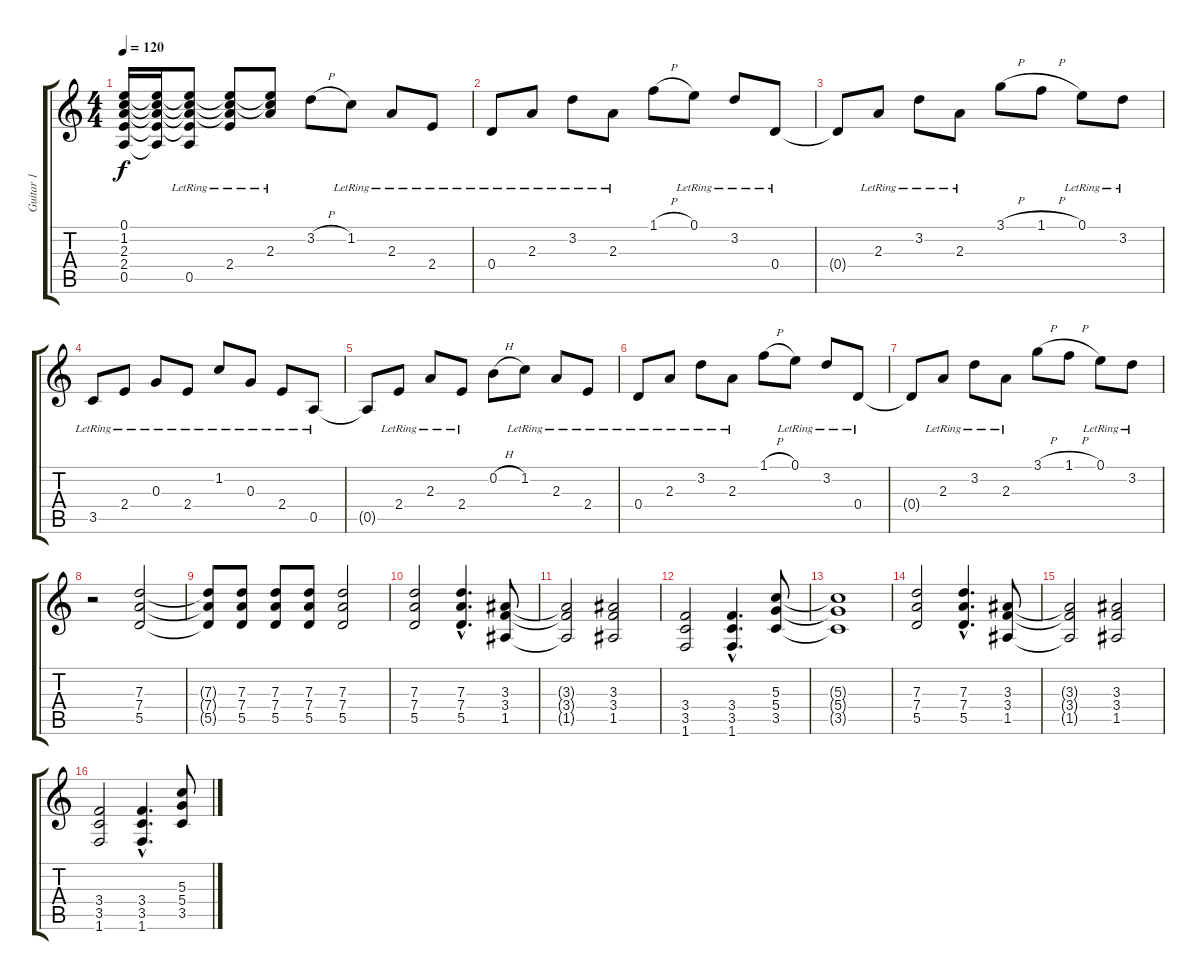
\track ("Guitar 1" "Guitar 1") {instrument acousticguitarsteel}
\staff {score tabs}
\tuning (E4 B3 G3 D3 A2 E2) {hide}
\ts (4 4)
\tempo 120
\clef g2
\ks c
(0.1{t} 1.2{t} 2.3{t} 2.4{t} 0.5{t}).16{dy f} (0.1{t} 1.2{t} 2.3{t} 2.4{t} 0.5{t}).16 (0.1{t} 1.2{t} 2.3{t} 2.4{t} 0.5{lr}).8 (0.1{t} 1.2{t} 2.3{t} 2.4{lr}).8 (0.1{t} 1.2{t} 2.3{lr}).8 3.2{h}.8 1.2{lr}.8 2.3{lr}.8 2.4{lr}.8 |
0.4{lr}.8 2.3{lr}.8 3.2{lr}.8 2.3{lr}.8 1.1{h}.8 0.1{lr}.8 3.2{lr}.8 0.4{lr}.8 |
0.4{t}.8 2.3{lr}.8 3.2{lr}.8 2.3{lr}.8 3.1{h}.8 1.1{h}.8 0.1{lr}.8 3.2{lr}.8 |
3.5{lr}.8 2.4{lr}.8 0.3{lr}.8 2.4{lr}.8 1.2{lr}.8 0.3{lr}.8 2.4{lr}.8 0.5{lr}.8 |
0.5{t}.8 2.4{lr}.8 2.3{lr}.8 2.4{lr}.8 0.2{h}.8 1.2{lr}.8 2.3{lr}.8 2.4{lr}.8 |
0.4{lr}.8 2.3{lr}.8 3.2{lr}.8 2.3{lr}.8 1.1{h}.8 0.1{lr}.8 3.2{lr}.8 0.4{lr}.8 |
0.4{t}.8 2.3{lr}.8 3.2{lr}.8 2.3{lr}.8 3.1{h}.8 1.1{h}.8 0.1{lr}.8 3.2{lr}.8 |
r.2{instrument distortionguitar} (7.3 7.4 5.5).2 |
(7.3{t} 7.4{t} 5.5{t}).8 (7.3 7.4 5.5).8 (7.3 7.4 5.5).8 (7.3 7.4 5.5).8 (7.3 7.4 5.5).2 |
(7.3 7.4 5.5).2 (7.3{hac} 7.4{hac} 5.5{hac}).4{d} (3.3 3.4 1.5).8 |
(3.3{t} 3.4{t} 1.5{t}).2 (3.3 3.4 1.5).2 |
(3.4 3.5 1.6).2 (3.4{hac} 3.5{hac} 1.6{hac}).4{d} (5.3 5.4 3.5).8 |
(5.3{t} 5.4{t} 3.5{t}).1 |
(7.3 7.4 5.5).2 (7.3{hac} 7.4{hac} 5.5{hac}).4{d} (3.3 3.4 1.5).8 |
(3.3{t} 3.4{t} 1.5{t}).2 (3.3 3.4 1.5).2 |
(3.4 3.5 1.6).2 (3.4{hac} 3.5{hac} 1.6{hac}).4{d} (5.3 5.4 3.5).8
